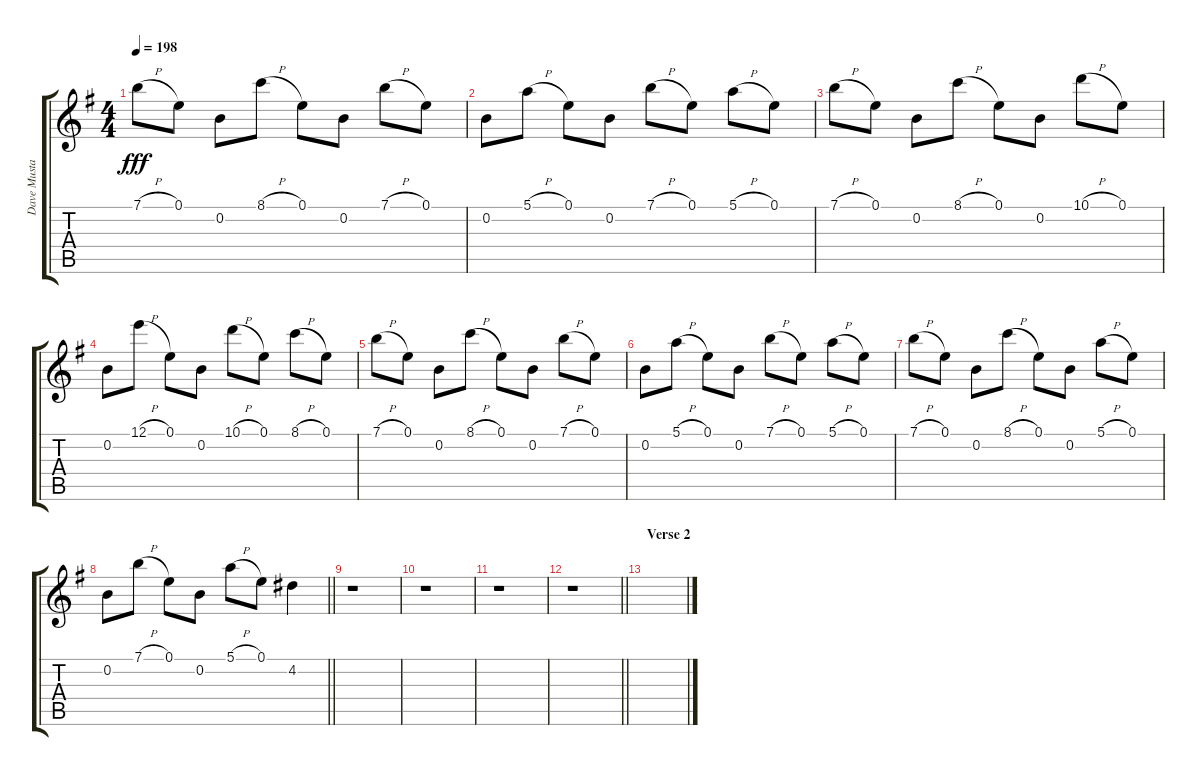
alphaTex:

\track ("Dave Mustaine" "Dave Musta") {instrument distortionguitar}
\staff {score tabs}
\tuning (E4 B3 G3 D3 A2 E2) {hide}
\ts (4 4)
\tempo 198
\clef g2
\ks g
7.1{h}.8{dy fff} 0.1.8 0.2.8 8.1{h}.8 0.1.8 0.2.8 7.1{h}.8 0.1.8 |
0.2.8 5.1{h}.8 0.1.8 0.2.8 7.1{h}.8 0.1.8 5.1{h}.8 0.1.8 |
7.1{h}.8 0.1.8 0.2.8 8.1{h}.8 0.1.8 0.2.8 10.1{h}.8 0.1.8 |
0.2.8 12.1{h}.8 0.1.8 0.2.8 10.1{h}.8 0.1.8 8.1{h}.8 0.1.8 |
7.1{h}.8 0.1.8 0.2.8 8.1{h}.8 0.1.8 0.2.8 7.1{h}.8 0.1.8 |
0.2.8 5.1{h}.8 0.1.8 0.2.8 7.1{h}.8 0.1.8 5.1{h}.8 0.1.8 |
7.1{h}.8 0.1.8 0.2.8 8.1{h}.8 0.1.8 0.2.8 5.1{h}.8 0.1.8 |
\barLineRight lightlight
0.2.8 7.1{h}.8 0.1.8 0.2.8 5.1{h}.8 0.1.8 4.2.4 |
r.1 |
r.1 |
r.1 |
\barLineRight lightlight
r.1 |
\section ("" "Verse 2")
